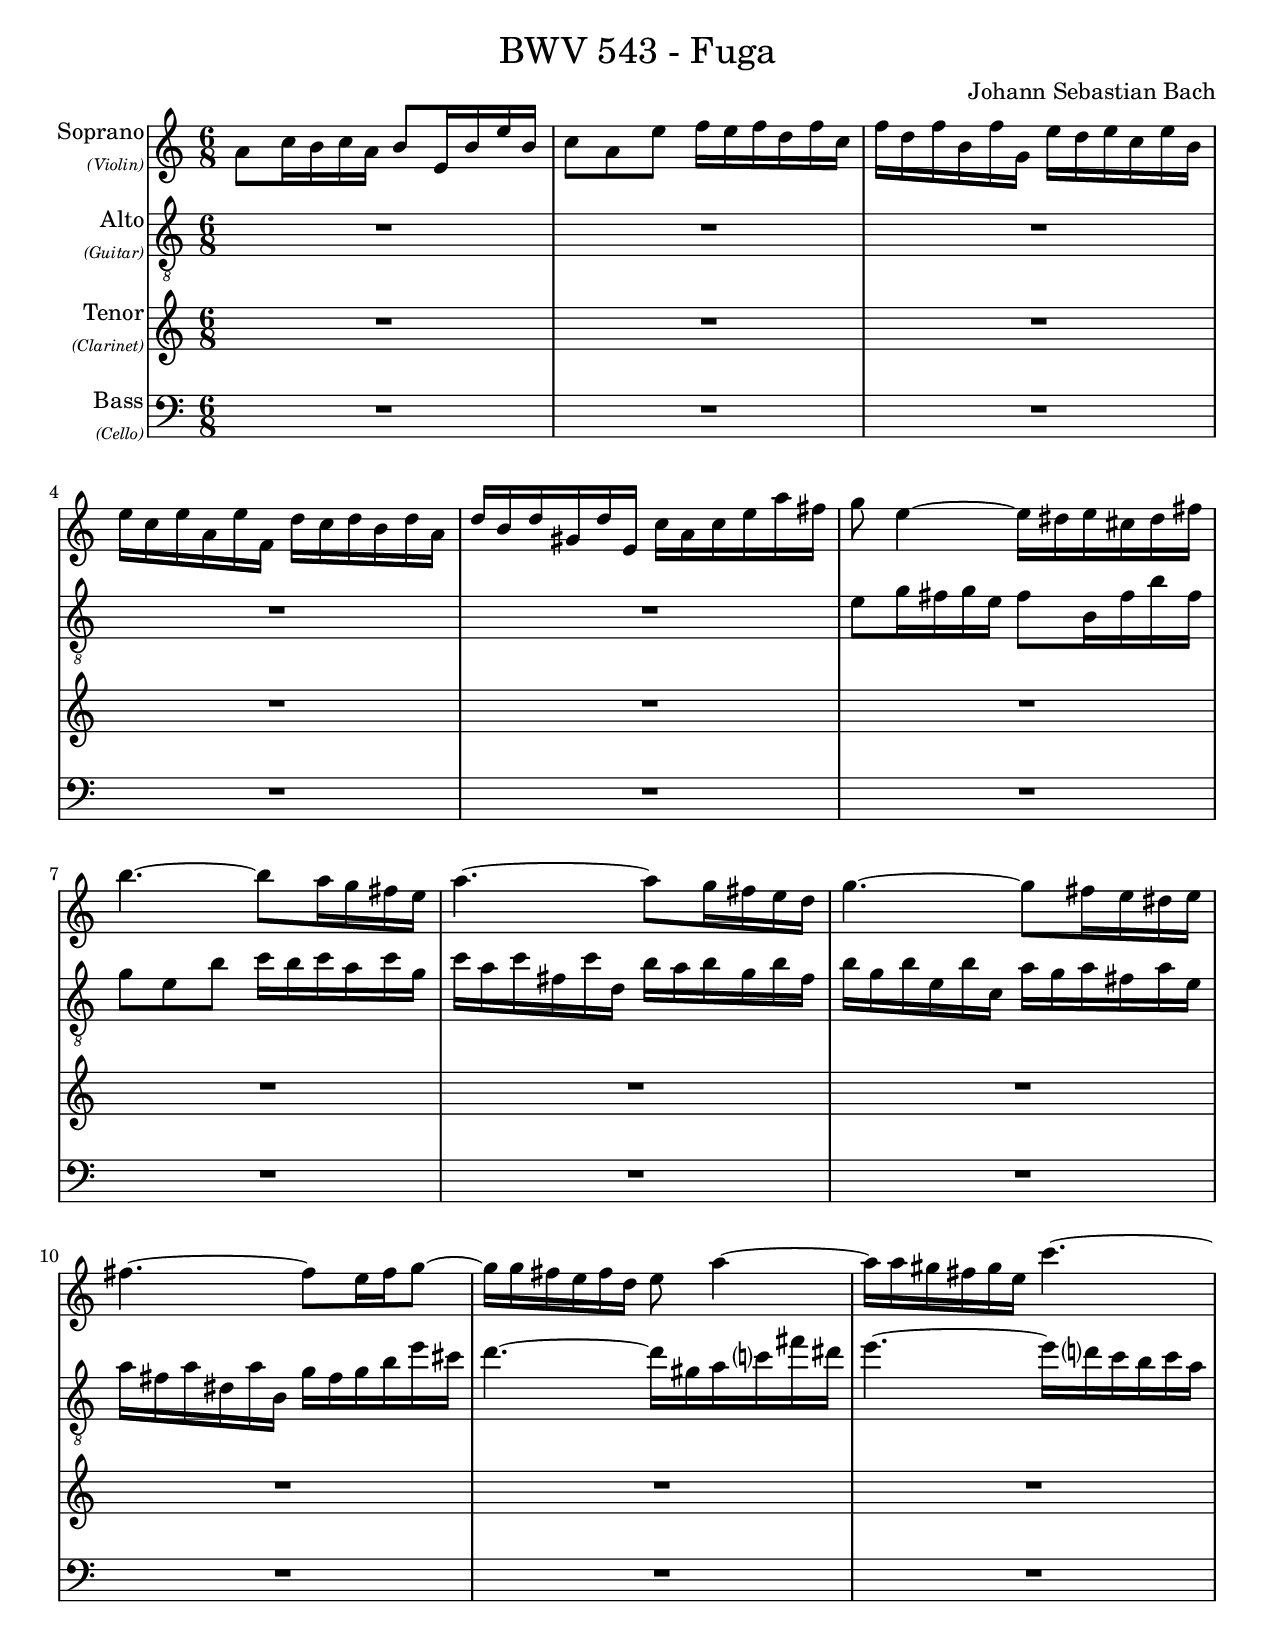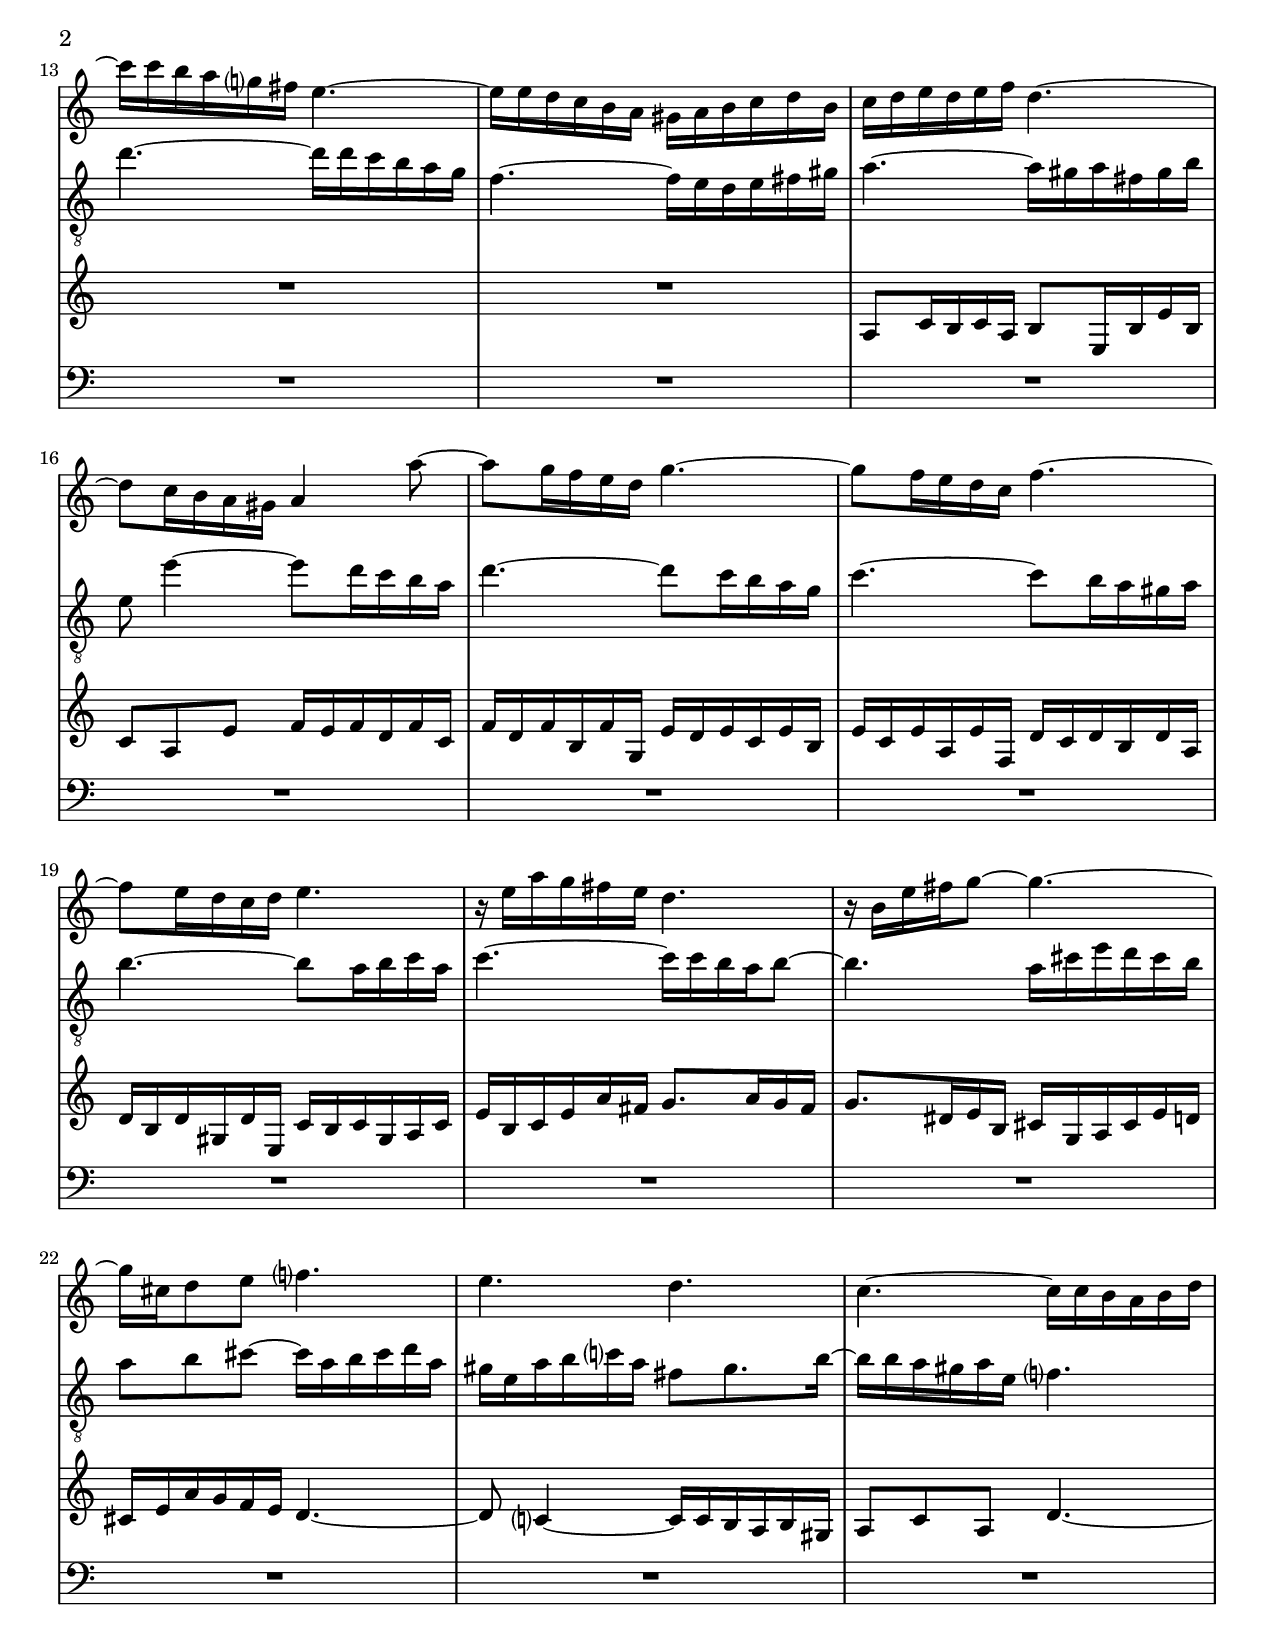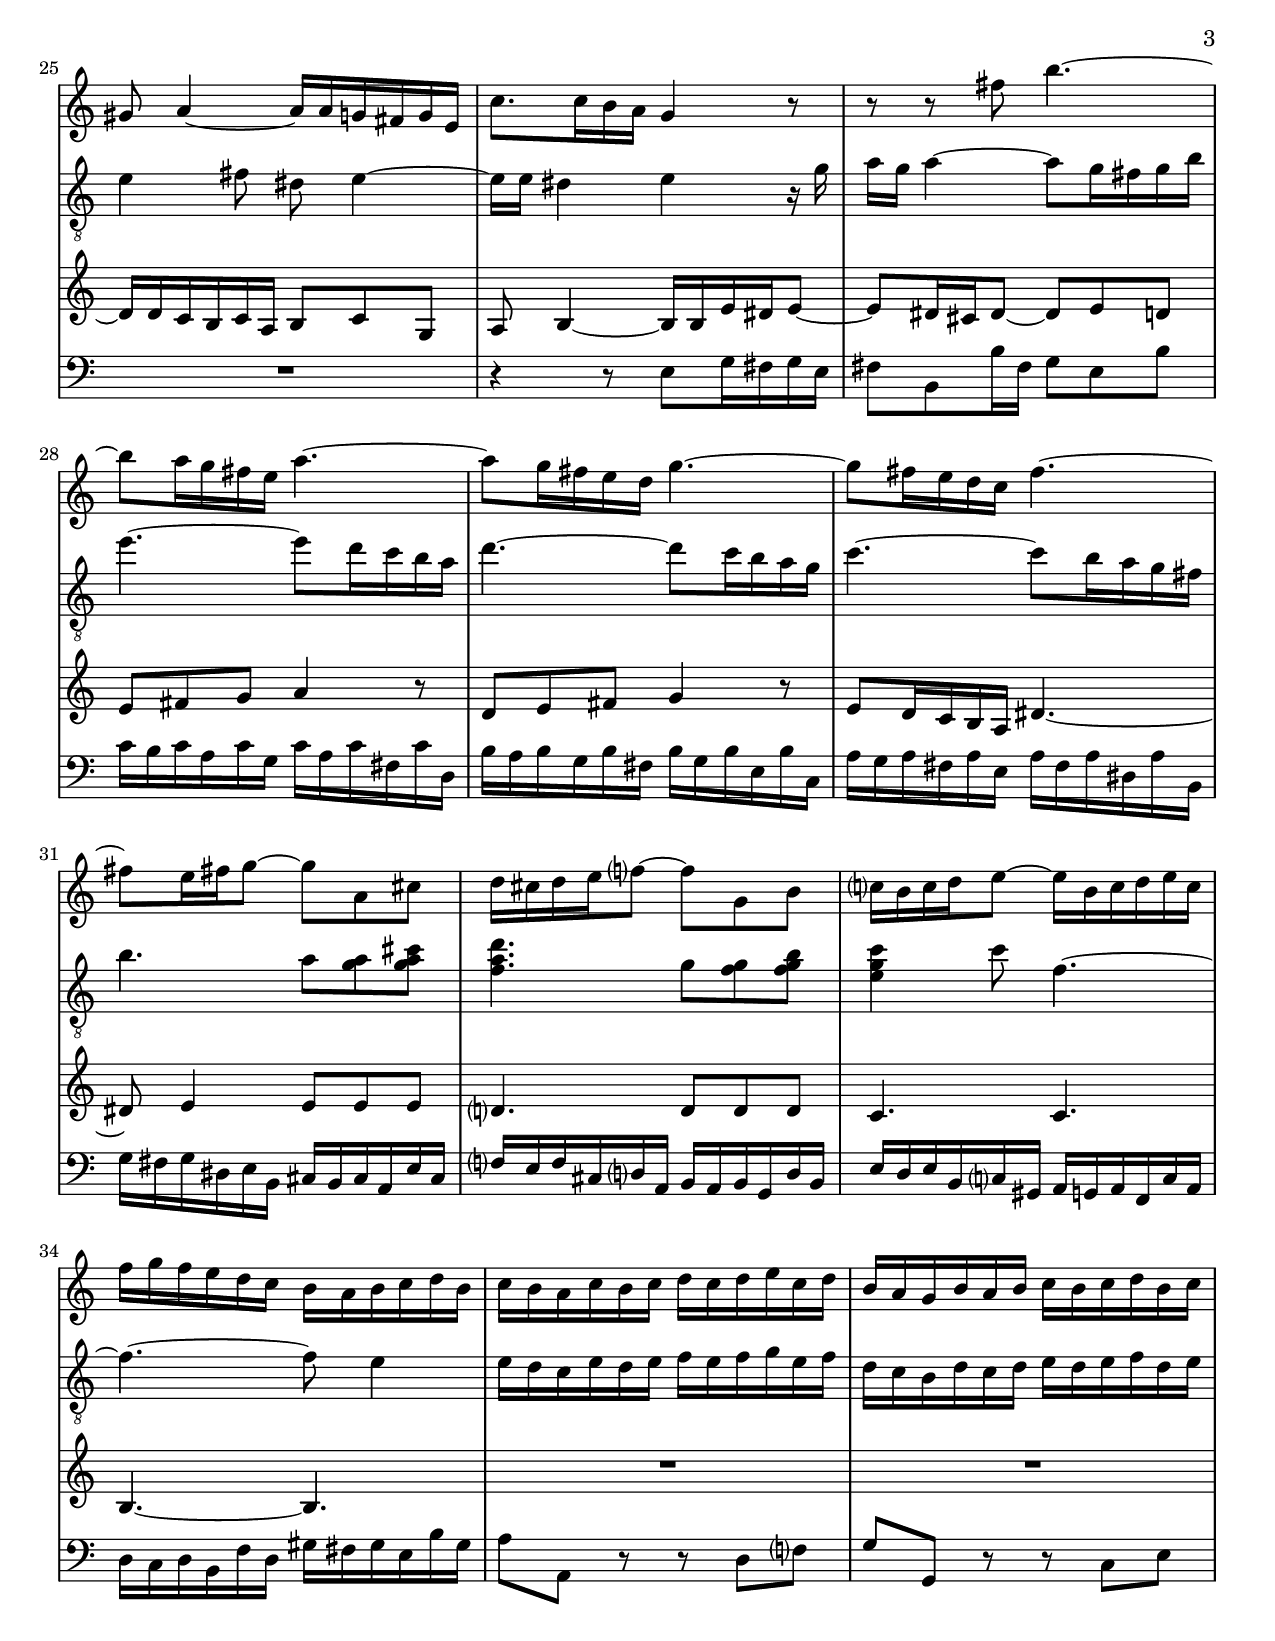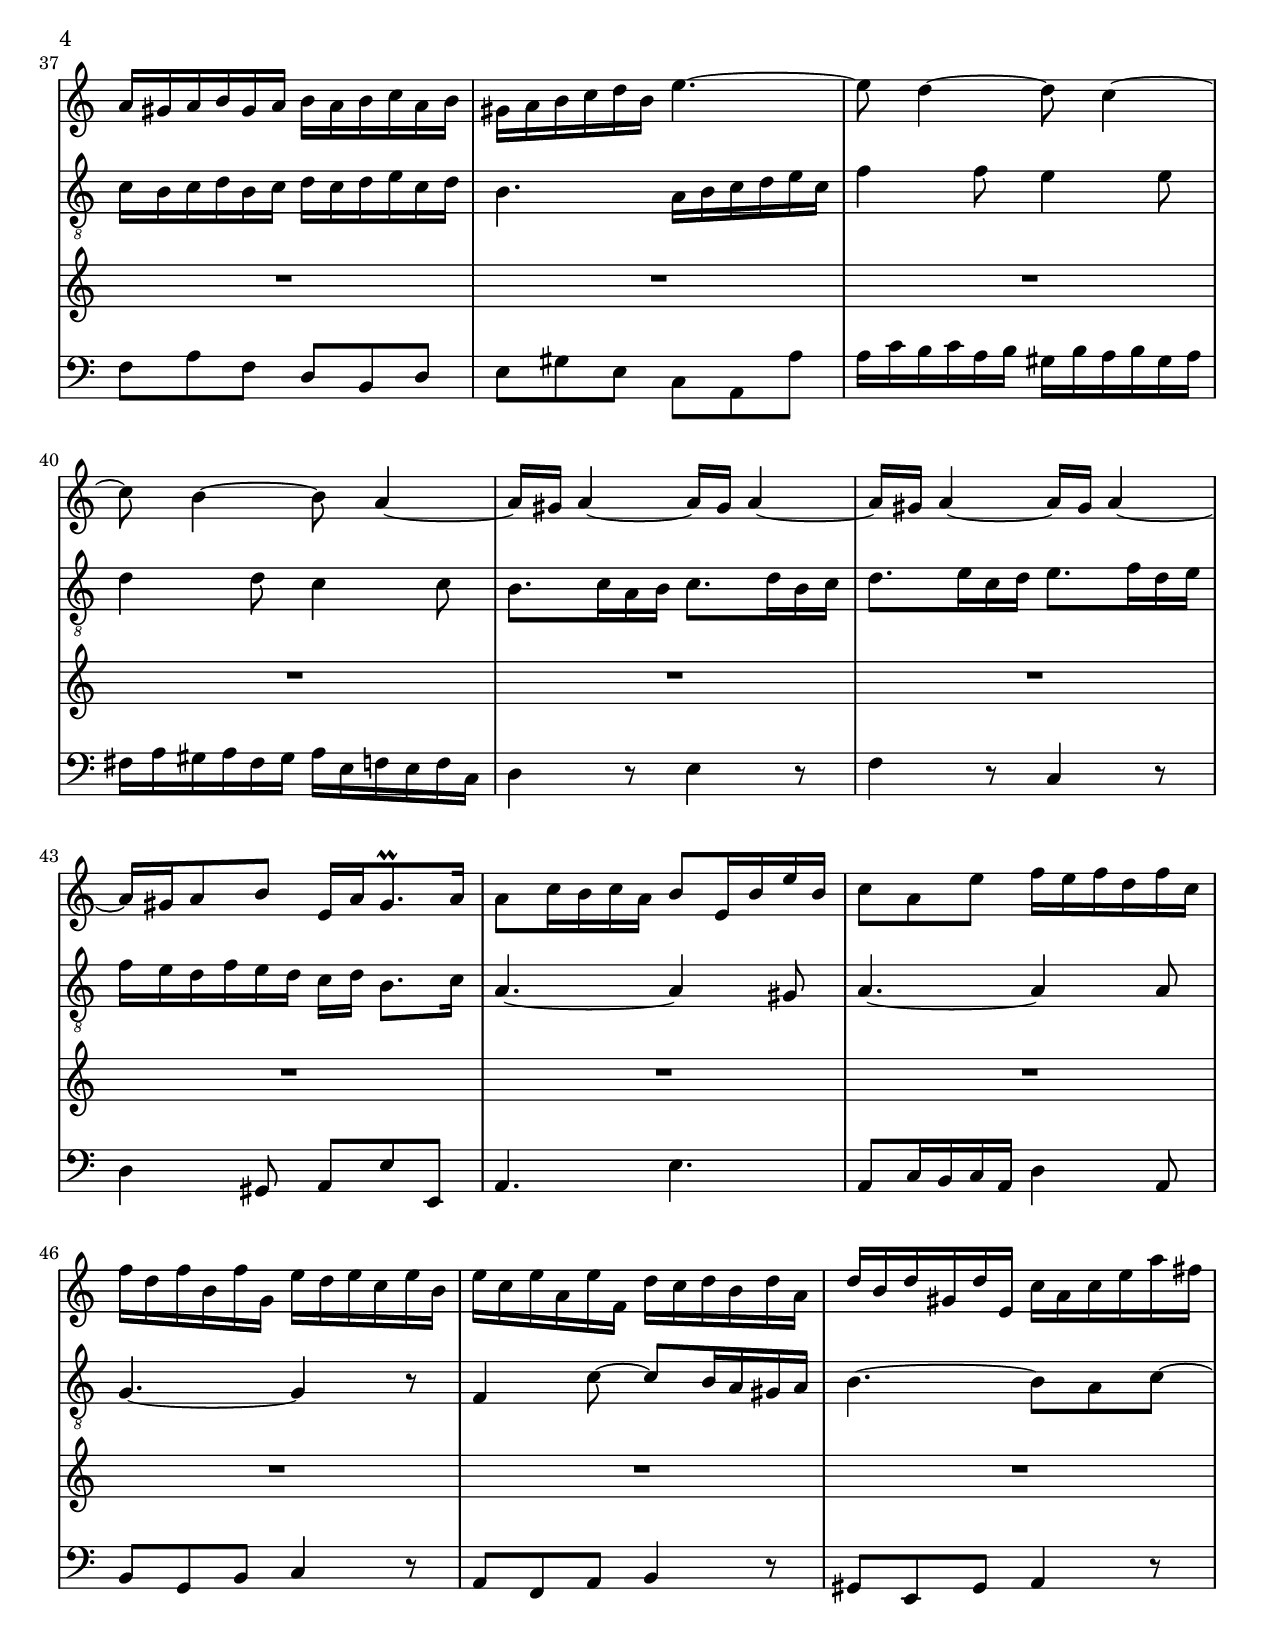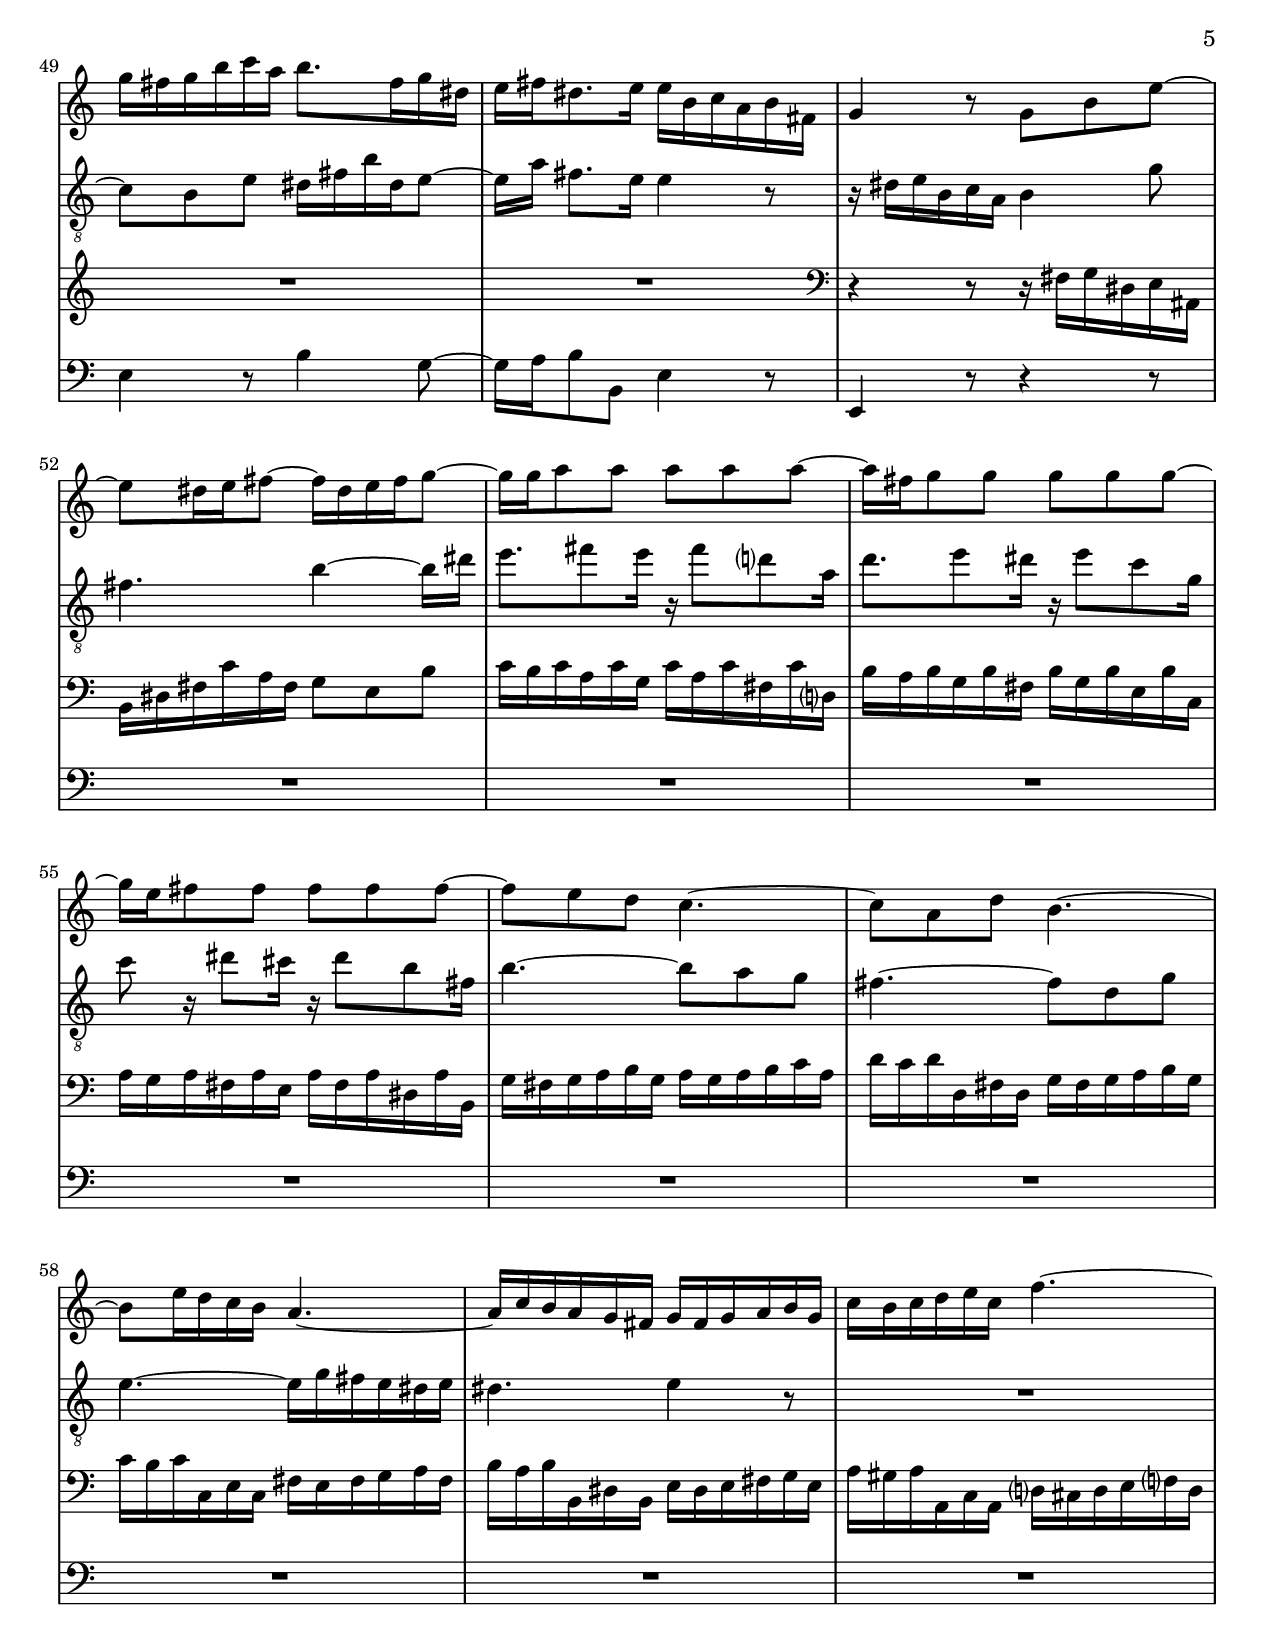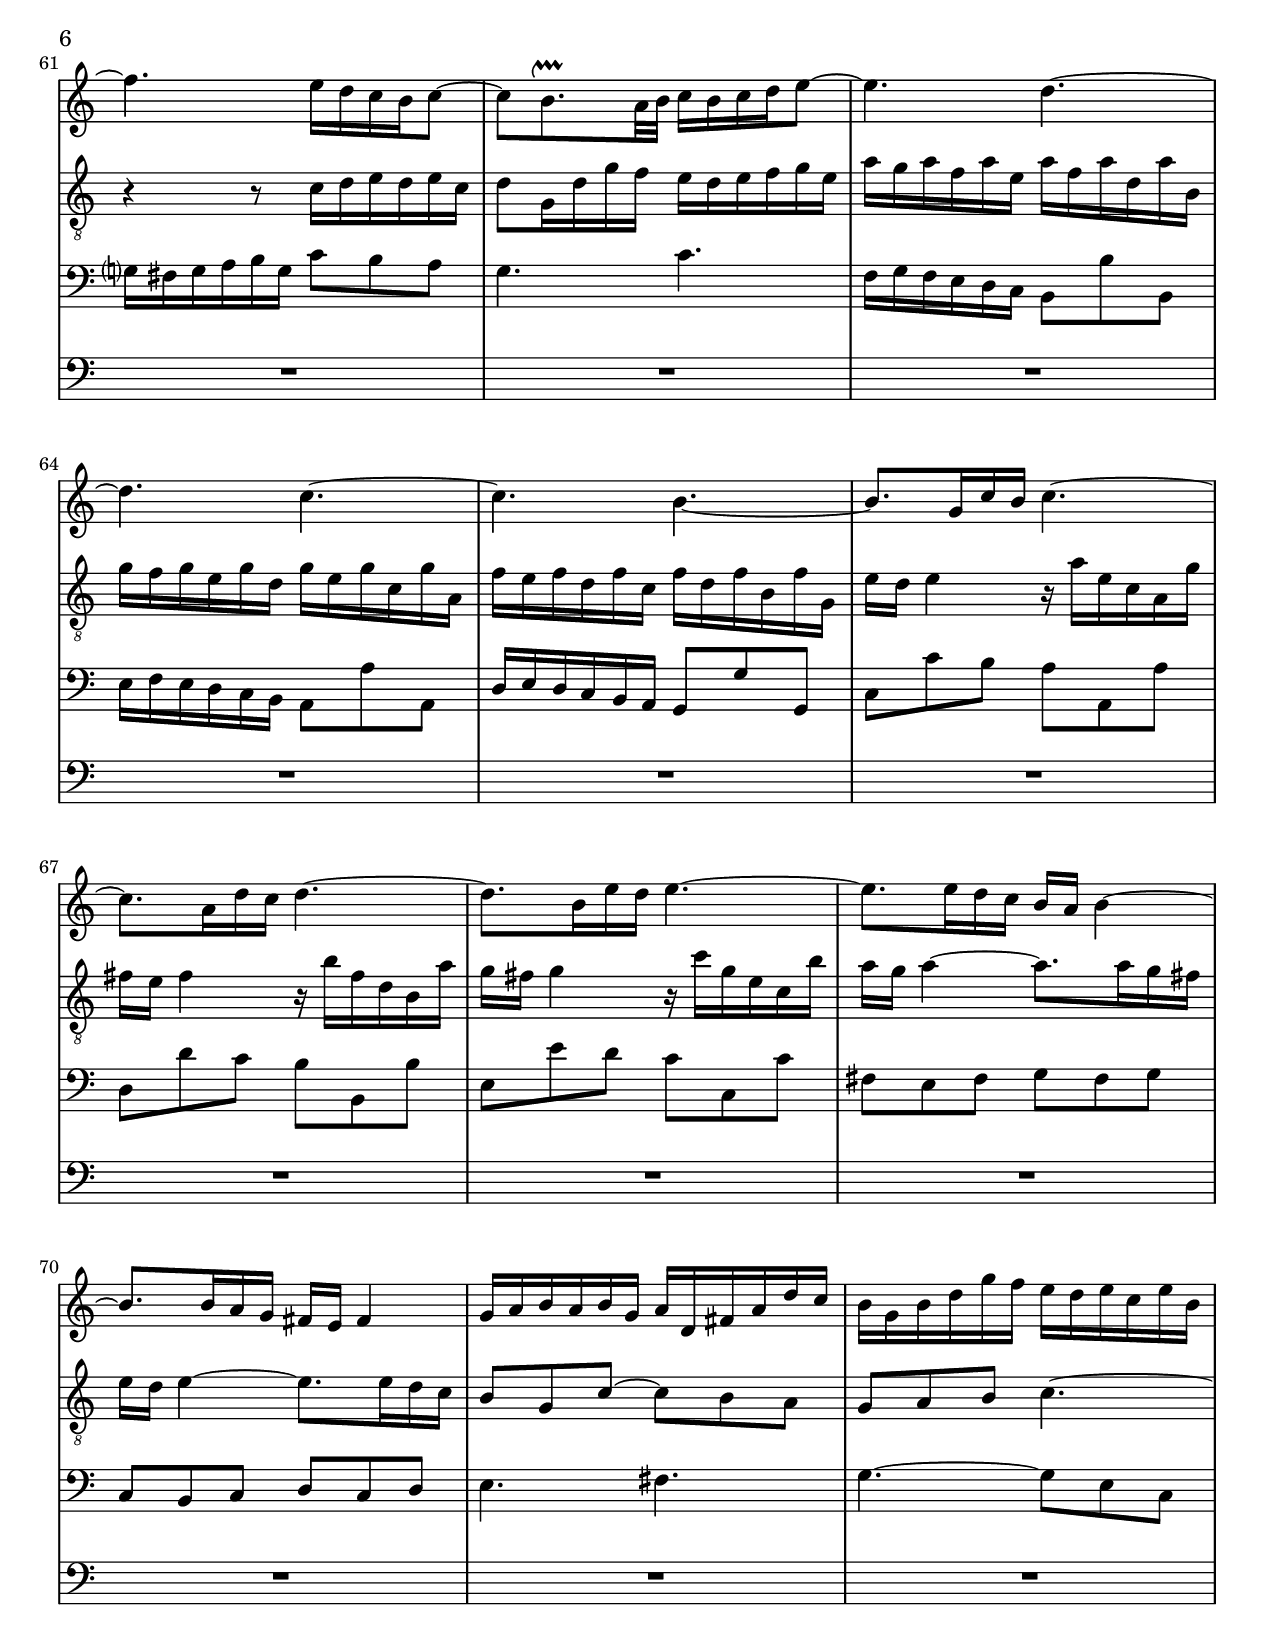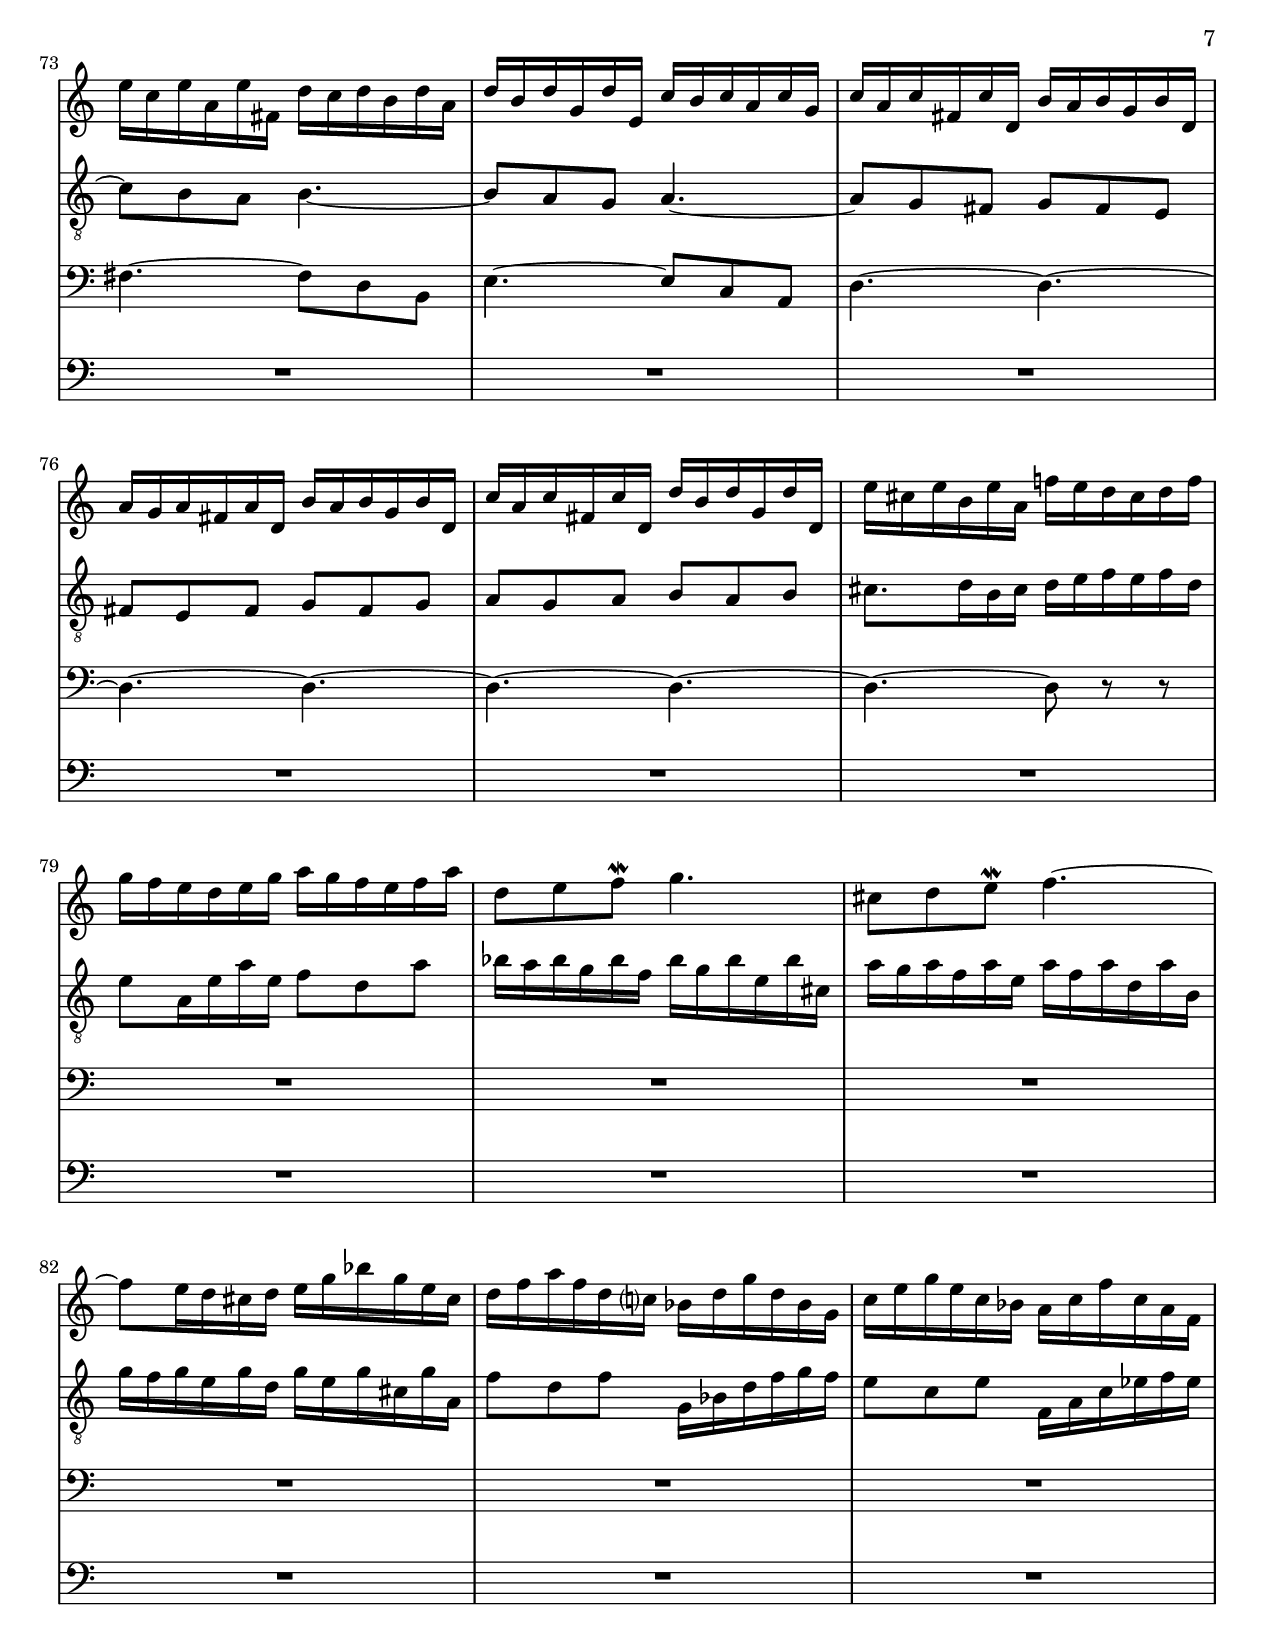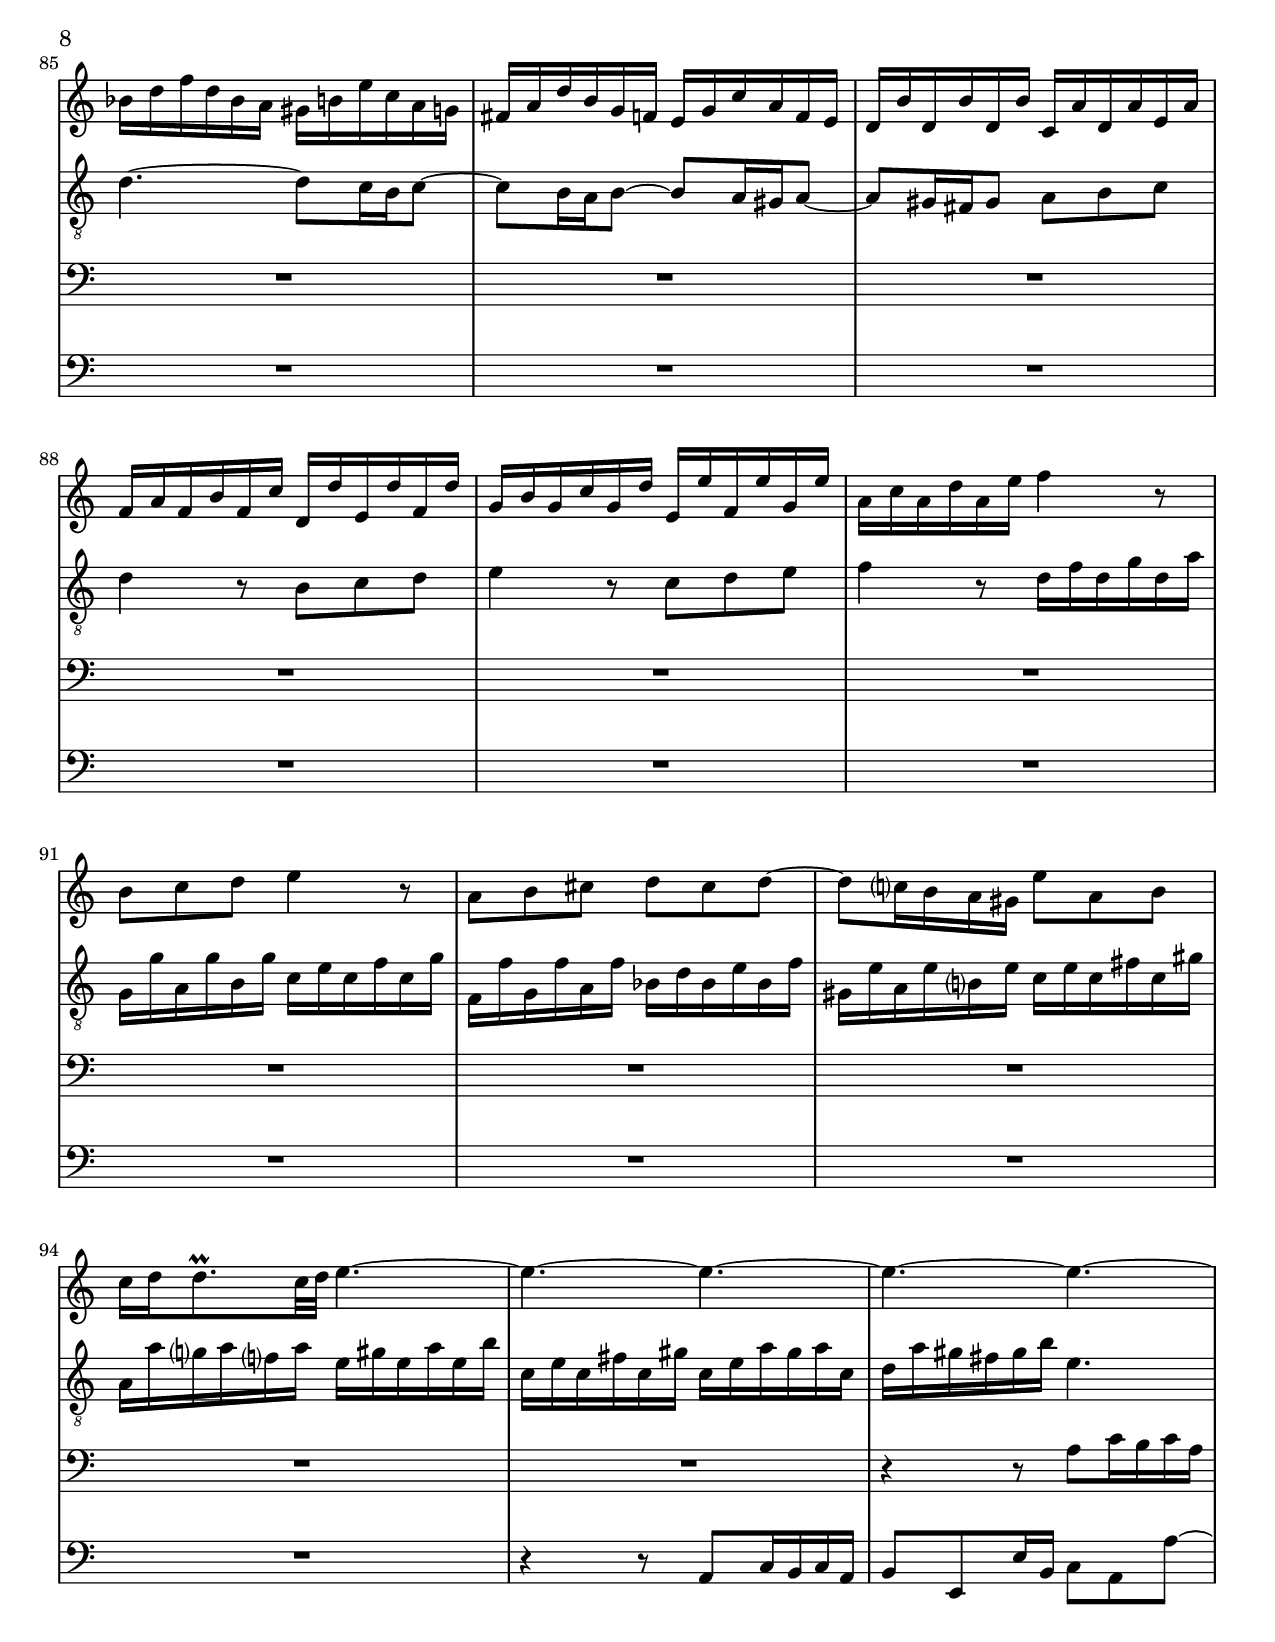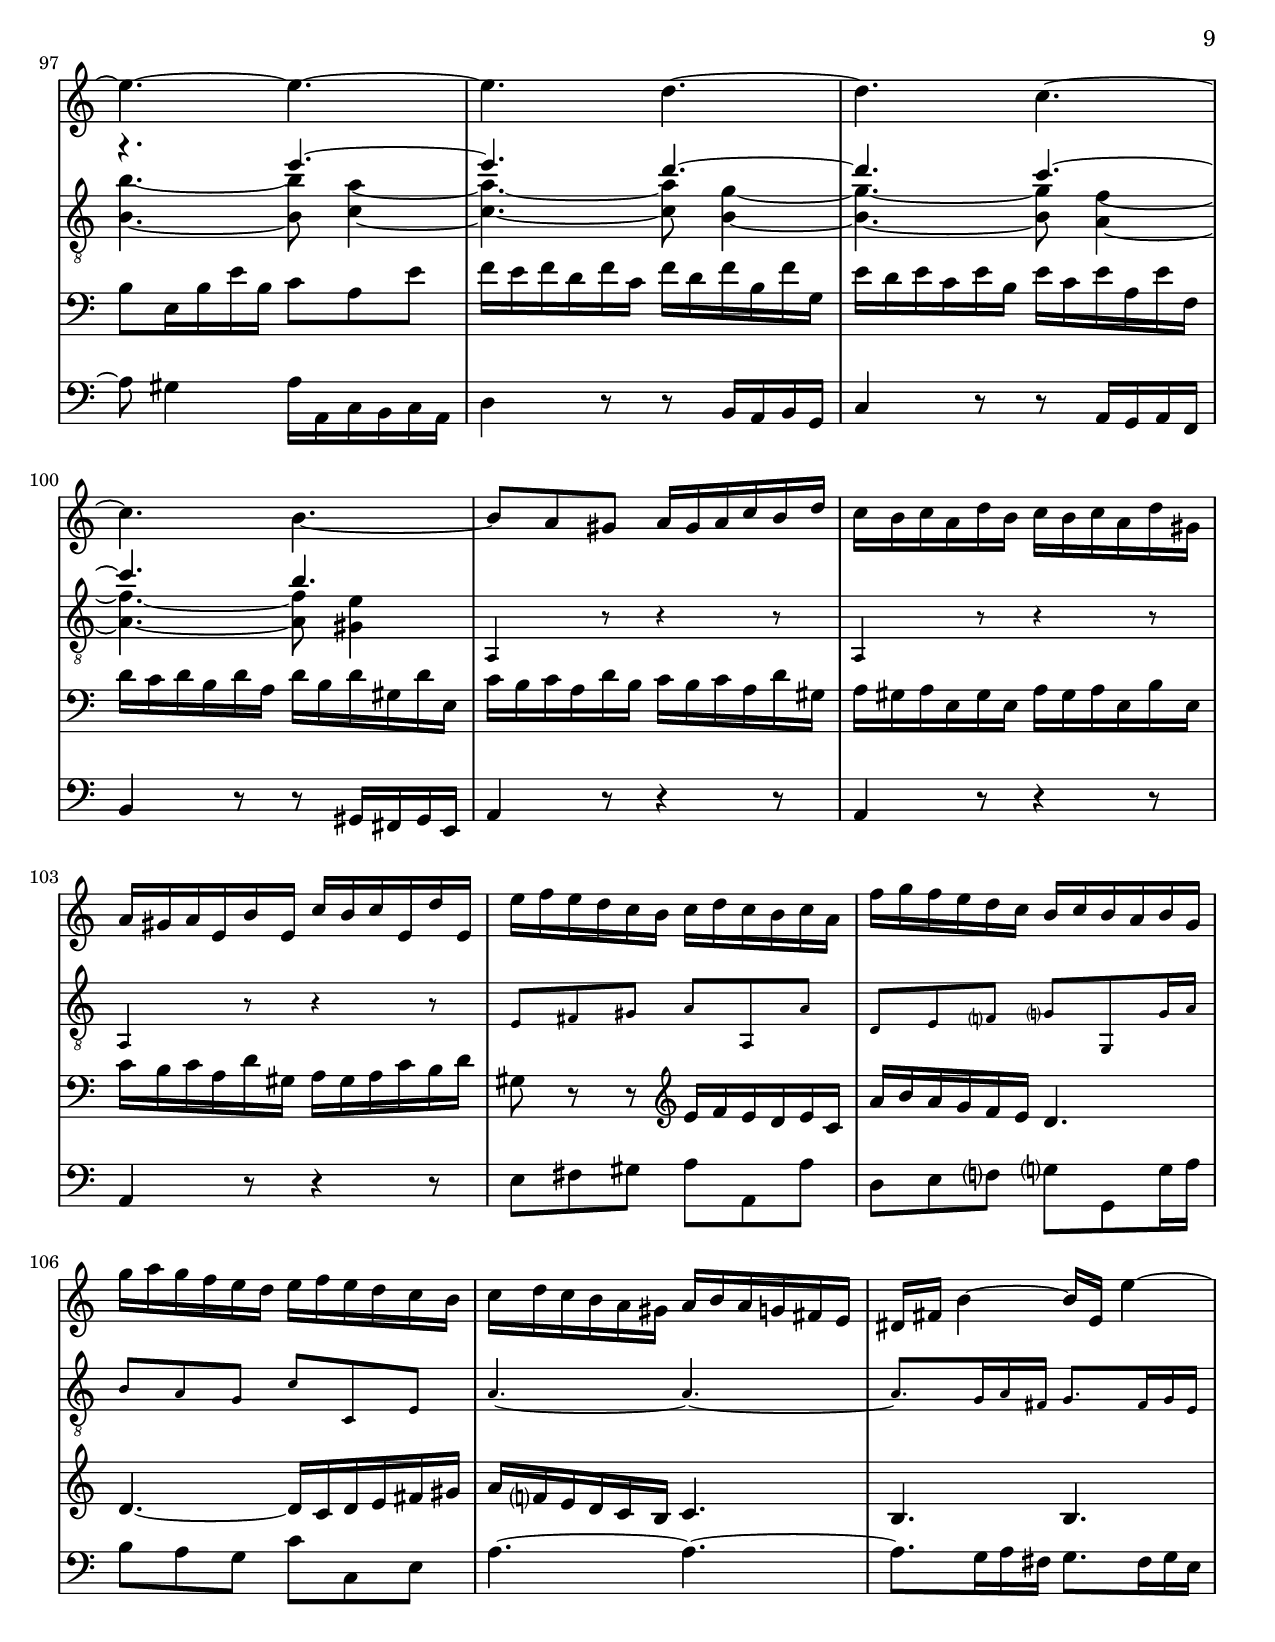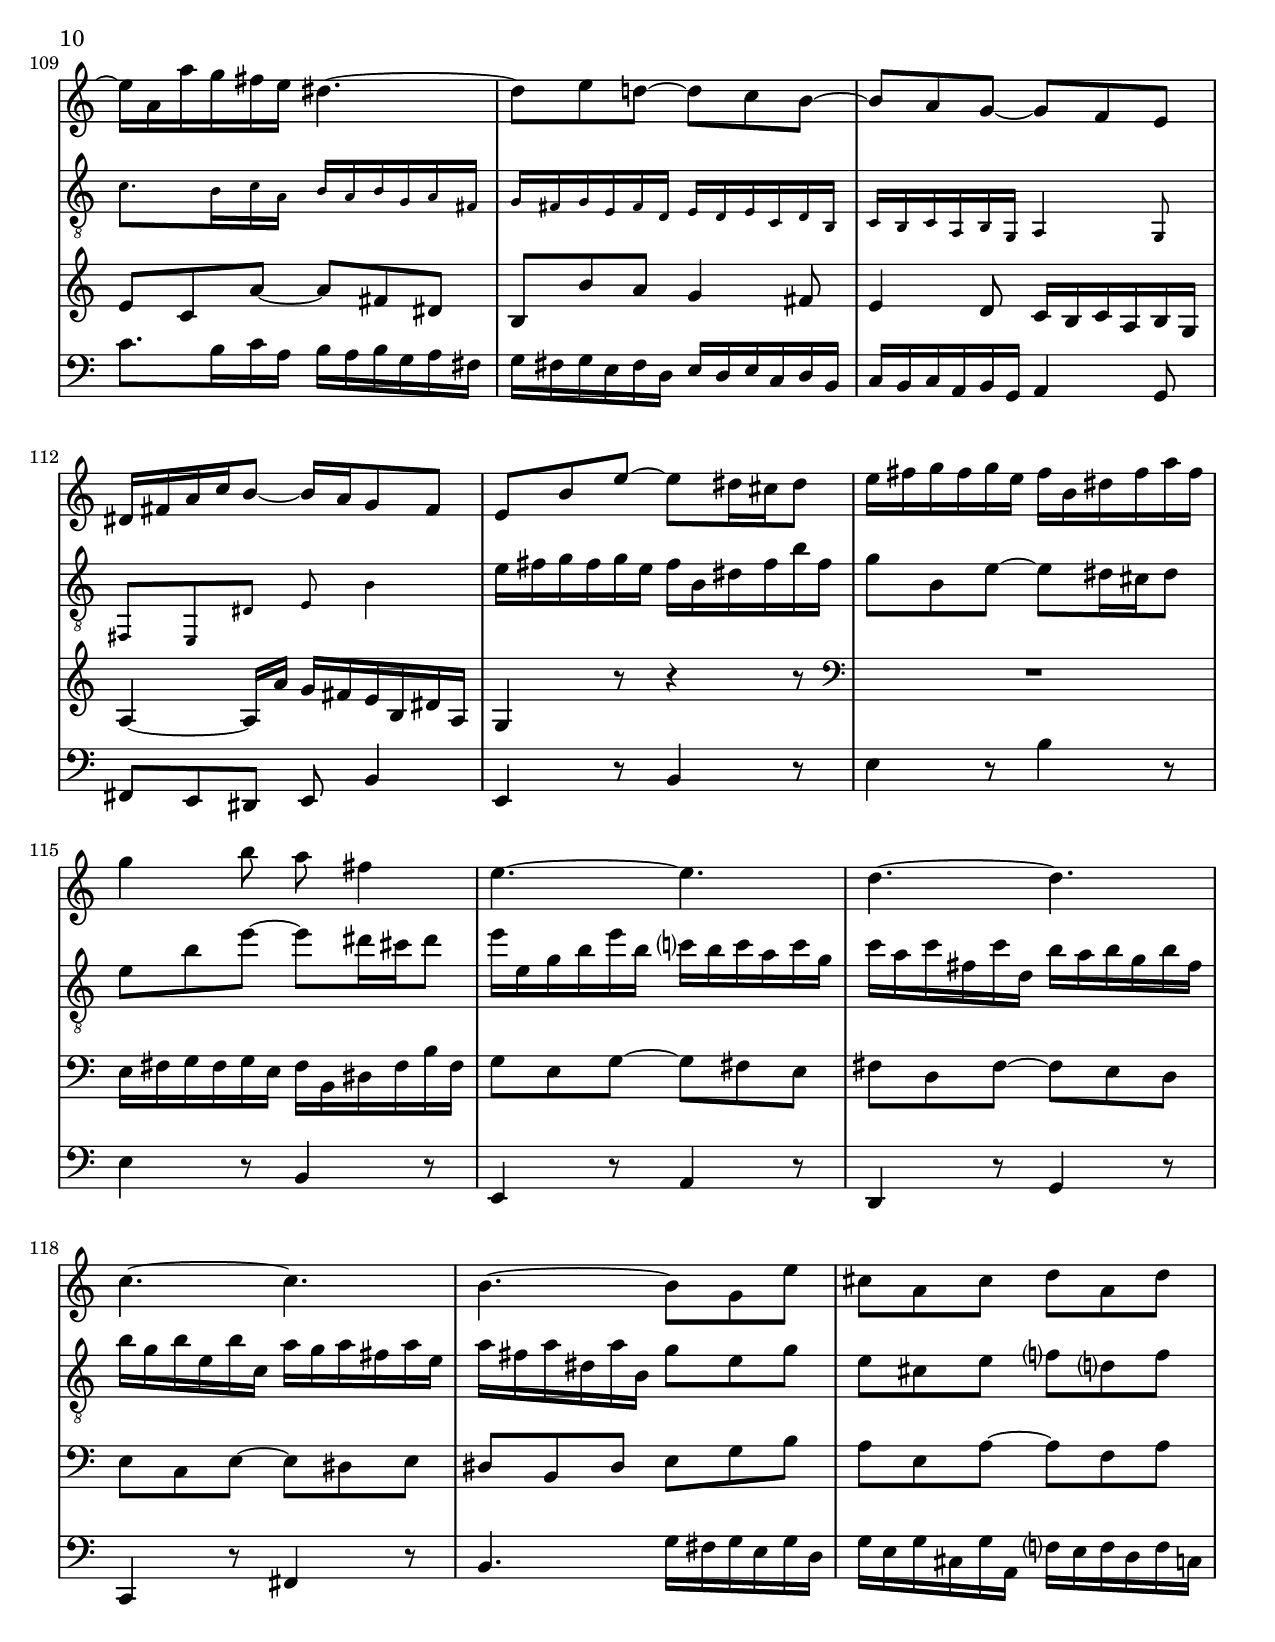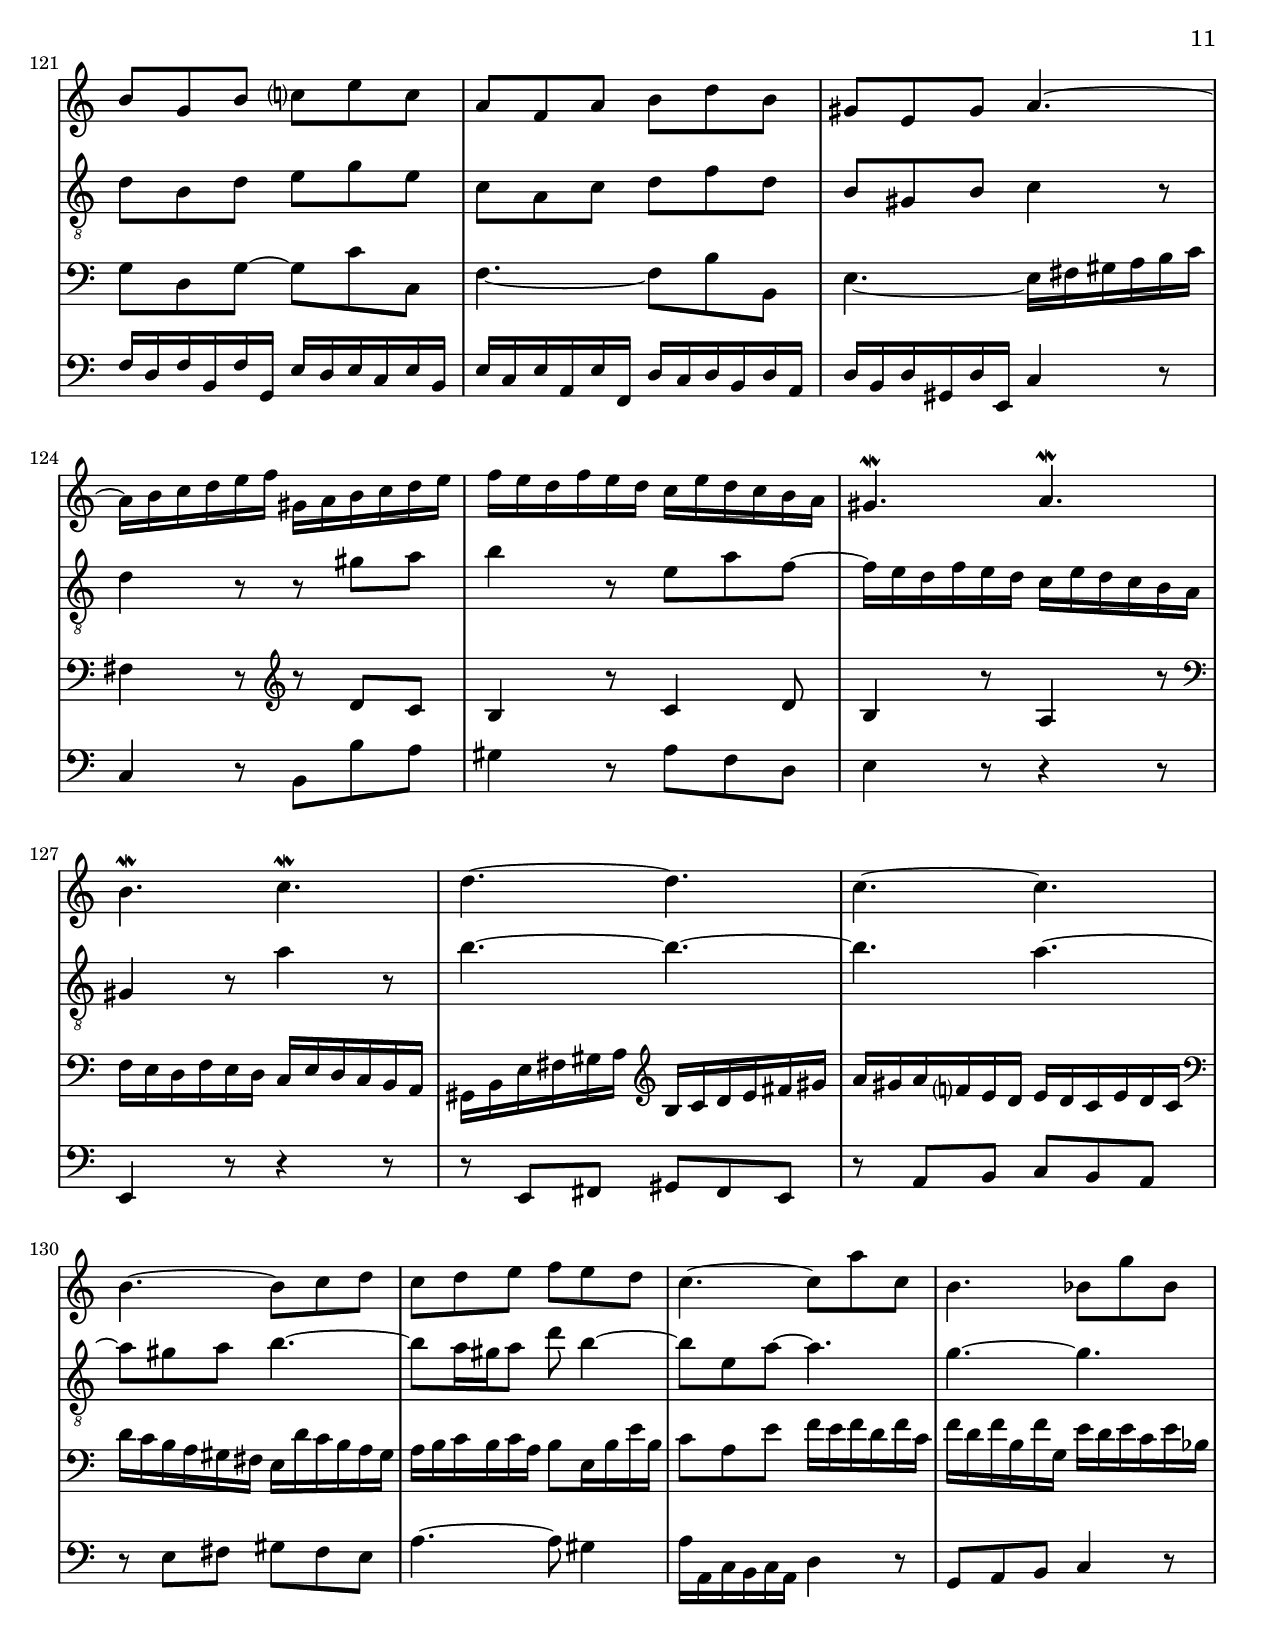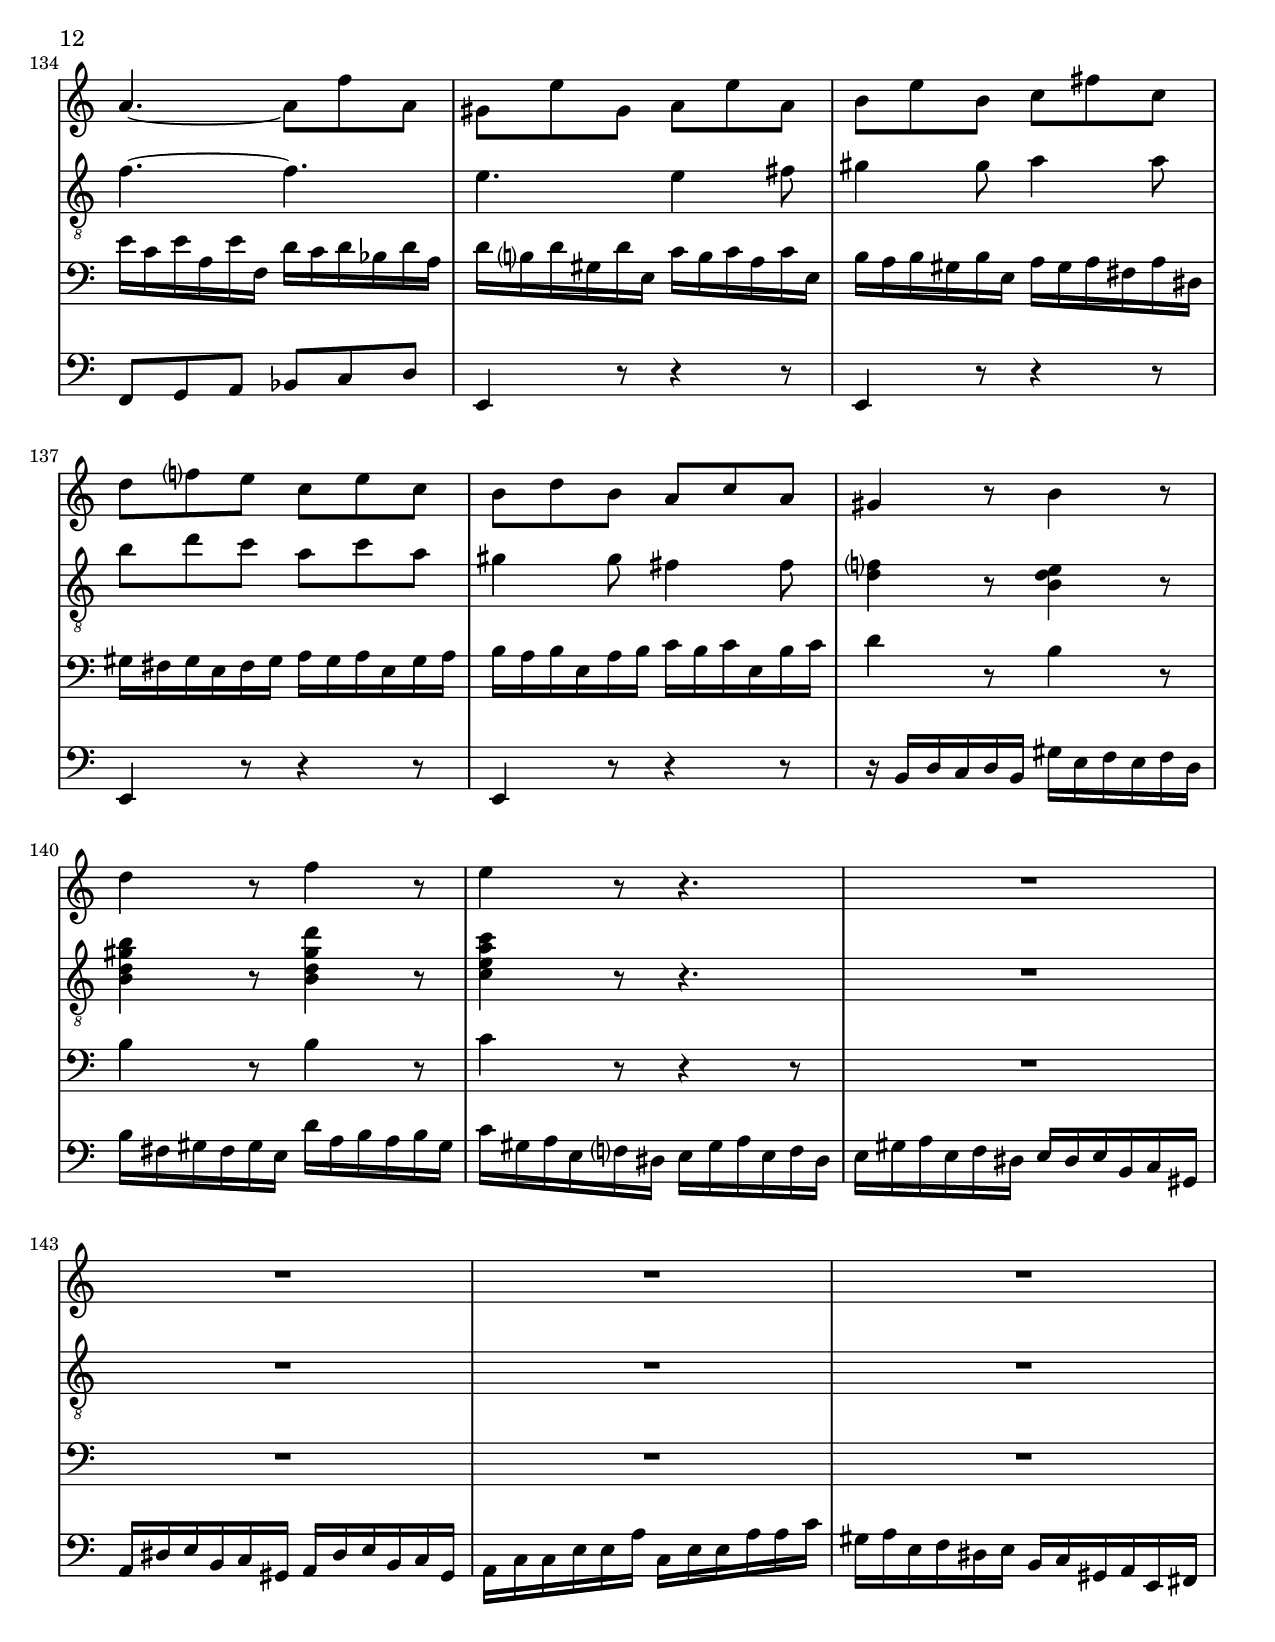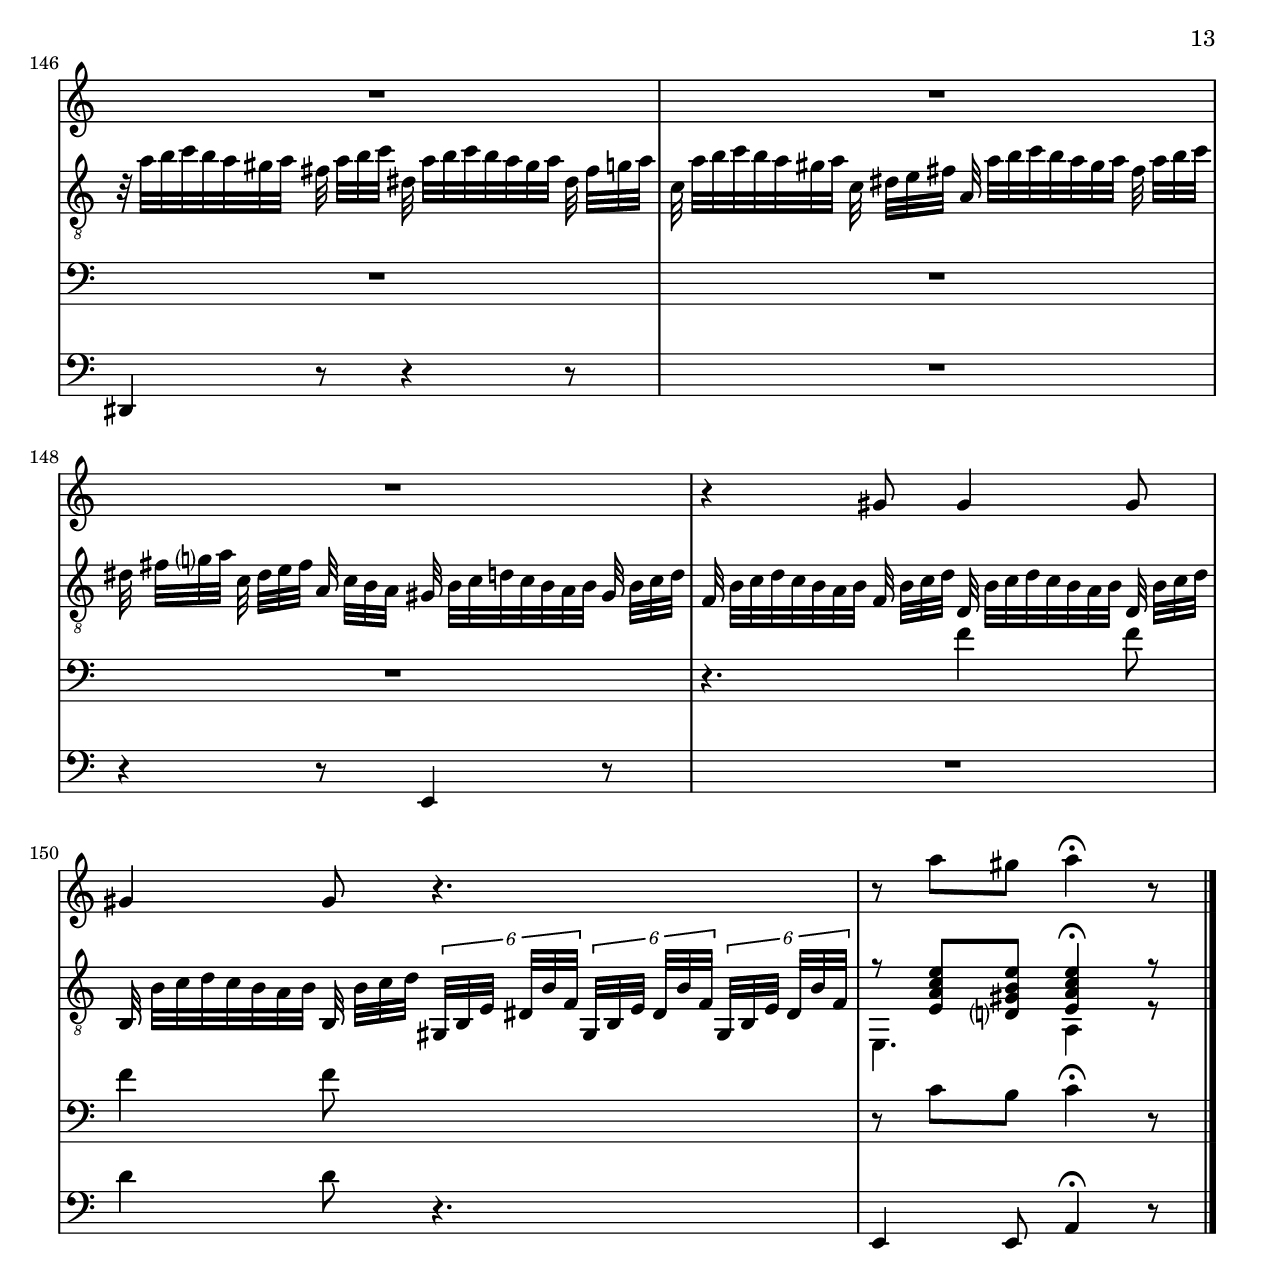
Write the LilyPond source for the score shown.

\version "2.22.2"

\pointAndClickOff

\header {
  title = \markup {\medium {"BWV 543 - Fuga"}}
  composer = "Johann Sebastian Bach"
}

#(set-default-paper-size "letter")

global = {
  \key a \minor
  \time 6/8
}

changeLeft = {}
changeRight = {}

soprano = \relative c'' { 
    \key a \minor 
    \time 6/8
    \compressEmptyMeasures
    \override MultiMeasureRest.expand-limit = #1
    a8 c16 b c a b8 e,16 b' e b | %1
    c8 a e' f16 e f d f c | %2
    f d f b, f' g, e' d e c e b  | %4
    e c e a, e' f, d' c d b d a | %5
    d b d gis, d' e, c' a c e a fis | %6
    g8 e4~ e16 dis e cis dis fis  | %7
    b4.~ b8 a16 g fis e | %8
    a4.~ a8 g16 fis e d | %9
    g4.~ g8 fis16 e dis e | %10
    fis4.~ fis8 e16 fis g8~ | %11
    g16 g fis e fis d e8 a4~  | %12
    a16 a gis fis gis e c'4.~ | %13
    c16 c b a g fis e4.~  | %14
    e16 e d c b a gis a b c d b c d e d e f d4.~ | %15
    d8 c16 b a gis a4 a'8~ | %16
    a g16 f e d g4.~  |
    g8 f16 e d c f4.~ |
    f8 e16 d c d e4. |
    r16 e a g fis e d4. |
    r16 b e fis g8~ g4.~ |
    g16 cis, d8 e f4. |
    e d |
    c~ c16 c b a b d |
    gis,8 a4~ a16 a g fis g e |
    c'8. c16 b a g4 r8 |
    r r fis' b4.~ |
    b8 a16 g fis e a4.~ |
    a8 g16 fis e d g4.~ |
    g8 fis16 e d c fis4.~ |
    fis8 e16 fis g8~ g a, cis |
    d16 cis d e f8~ f g, b |
    c16 b c d e8~ e16 b c d e c  |
    f g f e d c b a b c d b |
    c b a c b c d c d e c d  |
    b a g b a b c b c d b c |
    a gis a b gis a b a b c a b |
    gis a b c d b e4.~ |
    e8 d4~ d8 c4~ |
    c8 b4~ b8 a4~ |
    a16 gis a4~ a16 gis a4~ |
    a16 gis a4~ a16 gis a4~ |
    a16 gis a8 b e,16 a gis8.\prall a16 |
    a8 c16 b c a b8 e,16 b' e b |
    c8 a e' f16 e f d f c |
    f d f b, f' g, e' d e c e b |
    e c e a, e' f, d' c d b d a |
    d b d gis, d' e, c' a c e a fis |
    g fis g b c a b8. fis16 g dis |
    e fis dis8. e16 e b c a b fis |
    g4 r8 g b e~ |
    e dis16 e fis8~ fis16 dis e fis g8~ |
    g16 g a8 a a a a~ |
    a16 fis g8 g g g g~ |
    g16 e fis8 fis fis fis fis~ |
    fis e d c4.~ |
    c8 a d b4.~ |
    b8 e16 d c b a4.~ |
    a16 c b a g fis g fis g a b g |
    c b c d e c f4.~ |
    f4. e16 d c b c8~ |
    c b8.\upprall a32 b c16 b c d e8~ |
    e4. d4.~ |
    d4. c4.~ |
    c4. b4.~ |
    b8. g16 c b c4.~ |
    c8. a16 d c d4.~ |
    d8. b16 e d e4.~ |
    e8. e16 d c b a b4~ |
    b8. b16 a g fis e fis4  |
    g16 a b a b g a d, fis a d c |
    b g b d g f e d e c e b |
    e c e a, e' fis, d' c d b d a  |
    d b d g, d' e, c' b c a c g |
    c a c fis, c' d, b' a b g b d, |
    a' g a fis a d, b' a b g b d, |
    c' a c fis, c' d, d' b d g, d' d, |
    e' cis e b e a, f'! e d cis d f |
    g f e d e g a g f e f a |
    d,8 e f\mordent g4. |
    cis,8 d e\mordent f4.~ |
    f8 e16 d cis d e g bes g e cis |
    d f a f d c bes d g d bes g |
    c e g e c bes a c f c a f |
    bes d f d bes a gis b e c a g |
    fis a d b g f e g c a f e  |
    d b' d, b' d, b' c, a' d, a' e a |
    f a f b f c' d, d' e, d' f, d'  |
    g, b g c g d' e, e' f, e' g, e' |
    a, c a d a e' f4 r8 |
    b, c d e4 r8 |
    a, b cis d cis d~ |
    d c16 b a gis e'8 a, b |
    c16 d d8.\prall c32 d e4.~ |
    e~ e~ |
    e~ e~ |
    e~ e~ |
    e d~ |
    d c~ |
    c b~ |
    b8 a gis a16 gis a c b d  |
    c b c a d b c b c a d gis, |
    a gis a e b' e, c' b c e, d' e,  |
    e' f e d c b c d c b c a |
    f' g f e d c b c b a b g |
    g' a g f e d e f e d c b  |
    c d c b a gis a b a g fis e  |
    dis fis b4~ b16 e, e'4~ |
    e16 a, a' g fis e dis4.~ |
    dis8 e d~ d c b~ |
    b a g~ g f e  |
    dis16 fis a c b8~ b16 a g8 fis |
    e b' e~ e dis16 cis dis8 |
    e16 fis g fis g e fis b, dis fis a fis  |
    g4 b8 a fis4 |
    e4.~ e |
    d~ d |
    c~ c |
    b~ b8 g e' |
    cis a cis d a d  |
    b g b c e c  |
    a f a b d b |
    gis e gis a4.~ |
    a16 b c d e f gis, a b c d e |
    f e d f e d c e d c b a  |
    gis4.\mordent a\mordent |
    b\mordent c\mordent |
    d~ d |
    c~ c |
    b~ b8 c d |
    c d e f e d |
    c4.~ c8 a' c, |
    b4. bes8 g' bes, |
    a4.~ a8 f' a, |
    gis e' gis, a e' a,  |
    b e b c fis c |
    d f e c e c  |
    b d b a c a |
    gis4 r8 b4 r8 |
    d4 r8 f4 r8 |
    e4 r8 r4. |
    R1*6/8*7 | 
    r4 gis,8 gis4 gis8 | 
    gis4 gis8 r4. |
    r8 a' gis a4\fermata r8 |
}

alto = \relative c' { 
    \key a \minor 
    \time 6/8
    \compressEmptyMeasures
    \override MultiMeasureRest.expand-limit = #1
    R1*6/8*5 | % 1 2 3 4 5
    e8 g16 fis g e fis8 b,16 fis' b fis  | %6
    g8 e b' c16 b c a c g  | % 7
    c a c fis, c' d, b' a b g b fis | % 8
    b g b e, b' c, a' g a fis a e | % 9
    a fis a dis, a' b, g' fis g b e cis | % 10
    d4.~ d16 gis, a c fis dis | % 11
    e4.~ e16 d c b c a | % 12
    d4.~ d16 d c b a g | % 13
    f4.~ f16 e d e fis gis! | % 14
    a4.~ a16 gis a fis gis b | % 15
    e,8 e'4~ e8 d16 c b a   | % 16
    d4.~ d8 c16 b a g  | % 17
    c4.~ c8 b16 a gis a  | % 18
    b4.~ b8 a16 b c a | % 19
    c4.~ c16 c b a b8~ | % 20
    b4. a16 cis e d cis b | % 21
    a8 b cis~ cis16 a b cis d a | % 22
    gis e a b c a fis8 gis8. b16~ | % 23
    b b a gis a e f4. | % 24
    e4 fis8 dis e4~  | % 25
    e16 e dis4 e r16 g | % 26
    a g a4~ a8 g16 fis g b  | % 27
    e4.~ e8 d16 c b a | % 28
    d4.~ d8 c16 b a g | % 29
    c4.~ c8 b16 a g fis  | % 30
    b4. a8 << 
    {s cis }
    {a a } 
    {g g } 
    >> | % 31
    << 
    {d'4. s4   b8 } 
    {a4. g8 g g  } 
    {f4. s8 f f  } 
    >>   | % 32
    << 
    {c'4 } 
    {g4 } 
    {e4 } 
    >> c'8 f,4.~ | % 33
    f~ f8 e4 | % 34
    e16 d c e d e f e f g e f  | % 34
    d c b d c d e d e f d e | % 35
    c b c d b c d c d e c d | % 36
    b4. a16 b c d e c | % 37
    f4 f8 e4 e8 | % 38
    d4 d8 c4 c8 | % 39
    b8. c16 a b c8. d16 b c | % 40
    d8. e16 c d e8. f16 d e | % 41
    f e d f e d c [d] b8. [c16] | % 42
    a4.~ a4 gis8 | % 43
    a4.~ a4 a8 | % 44
    g4.~ g4 r8 | % 45
    f4 c'8~ c b16 a gis a  | % 46
    b4.~ b8 a c~ | % 47
    c b e dis16 fis b dis, e8~ | % 48
    e16 [a] fis8. [e16] e4 r8 | % 49
    r16 dis e b c a b4 g'8 | % 50
    fis4. b4~ b16 dis | % 51
    e8. fis8 e16 r fis8 d a16 | % 52
    d8. e8 dis16 r e8 c g16 | % 53
    c8 r16 dis8 cis16 r dis8 b fis16 | % 54
    b4.~ b8 a g | % 55
    fis4.~ fis8 d g  | % 56
    e4.~ e16 g fis e dis e  | % 57
    dis4. e4 r8 | % 58
    R1*3/4 | % 59
    r4 r8 c16 d e d e c | % 60
    d8 g,16 d' g f e d e f g e | % 61
    a g a f a e a f a d, a' b, | % 62
    g' f g e g d    g e g c, g'    a, | % 63
    f' e f d f c    f d f b, f'  g, | % 64
    e' d e4 r16     a e c           a  g' | % 65
    fis e fis4 r16  b fis d      b  a' | % 66
    g fis g4 r16    c g e        c  b' | % 67
    a g a4~ a8. a16 g fis | % 68
    e d e4~ e8. e16 d c | % 69
    b8 g c~ c b a  | % 70
    g a b c4.~  | % 71
    c8 b a b4.~ | % 72
    b8 a g a4.~ | % 73
    a8 g fis g fis e | % 74
    fis e fis g fis g | % 76
    a g a b a b  | % 77
    cis8. d16 b cis d e f e f d  | % 77
    e8 a,16 e' a e f8 d a'  | % 79
    bes16 a bes g bes f bes g bes e, bes' cis, | % 79
    a' g a f a e a f a d, a' b, | % 80
    g' f g e g d g e g cis, g' a, | % 81
    f'8 d f g,16 bes d f g f | % 82
    e8 c e   f,16 a   c es f es | % 83
    d4.~ d8 c16 b c8~ | % 84
    c b16 a b8~ b a16 gis a8~ | % 85
    a gis16 fis gis8 a b c | % 86
    d4 r8 b c d  |
    e4 r8 c d e  |
    f4 r8 d16 f d g d a' |
    g, g' a, g' b, g' c, e c f c g' |
    f, f' g, f' a, f' bes, d bes e bes f' |
    gis, e' a, e' b e c e c fis c gis' |
    a, a' g a f a e gis e a e b' |

    c,16 e c fis c gis' c, e a gis a c, |
    d a' gis fis gis b e,4. |
    \fixed c' {
    <<
    {
        r4.   e'~     | e'    d'~      | d'     c'~      | c'     b          |
    }
    \\ {
        b4.~  b8  a4~ | a4.~  a8  g4~  | g4.~   g8  f4~  | f4.~   f8   e4    | 
    } {
        b,4.~ b,8 c4~ | c4.~  c8  b,4~ | b,4.~  b,8 a,4~ | a,4.~  a,8  gis,4 | 
    }
    >>
    }

    % \override Staff.NoteHead.style = #'diamond
    \set fontSize = -3
    a,,4 r8 r4 r8
    \repeat unfold 2 { a4 r8 r4 r8 }
    e' fis gis a a, a'
    d, e f g g, g'16 a 
    b8 a g c c, e 
    a4.~ a~
    a8. g16 a fis g8. fis16 g e
    c'8. b16 c a b a b g a fis
    g fis g e fis d e d e c d b
    c b c a b g a4 g8
    fis e dis' e b'4
    \set fontSize = 0
    % \override Staff.NoteHead.style = #'default

    e16 fis g fis g e fis b, dis fis b fis |
    g8 b, e~ e dis16 cis dis8 |
    e b' e~ e dis16 cis dis8 |
    e16 e, g b e b c b c a c g |
    c a c fis, c' d, b' a b g b fis |
    b g b e, b' c, a' g a fis a e |
    a fis a dis, a' b, g'8 e g  |
    e cis e f d f |
    d b d e g e |
    c a c d f d  |
    b gis b c4 r8 |
    d4 r8 r8 gis a  |
    b4 r8 e, a f~ |
    f16 e d f e d c e d c b a |
    gis4 r8 a'4 r8 |
    b4.~ b4.~ |
    b a~ |
    a8 gis a b4.~ |
    b8 a16 gis a8 d b4~ |
    b8 e, a~ a4. |
    g~ g |
    f~ f |
    e e4 fis8 |
    gis4 gis8 a4 a8 |
    b d c a c a |
    gis4 gis8 fis4 fis8 |
    \fixed c' {
        << 
        {f4 r8 e4  r8 b4   r8 d'4  r8 c'4 r8 r4.}
        {d4 r8 d4  r8 gis4 r8 gis4 r8 a4  r8 r4.}
        {s4.   b,4 r8 d4   r8 d4   r8 e4  r8 r4.} 
        {s2.          b,4  r8 b,4  r8 c4  r8 r4.} 
        >>
    }
    \relative c'' {
        R1*6/8*4 | 
        r32  a   [b c  b  a    gis a]   fis a   [b c]   dis, a' [b c b a gis a] dis, fis [g a] |
        c,   a'  [b c  b  a    gis a]   c,  dis [e fis] a,   a' [b c b a gis a] fis  a   [b c] |
        dis, fis [g a] c, dis [e   fis] a,  c   [b a]   gis  b  [c d c b a   b] gis  b   [c d] |
        f,   b   [c d  c  b    a   b]   f   b   [c d]   d,   b' [c d c b a   b] d,   b'  [c d] |
        b,   b'  [c d  c  b    a   b]   b,  b'  [c d]   \repeat unfold 3 \tuplet 6/4 { gis,,32 [b e] dis [b' f] } |
        << 
            {r8   e' e   e4\fermata r8} 
            {r8   c  b   c4         r8} 
            {r8   a  gis a4         r8} 
            {r8   e  d   e4         r8} 
            \\ {e,4.     a4         r8}
        >> | 
    }
}

tenor = \relative c' { | % 0
  \clef treble
  \key a \minor 
  \time 6/8
  \compressEmptyMeasures
  \override MultiMeasureRest.expand-limit = #1
  R1*6/8*14 | % 14
  a8 c16 b c a b8 e,16 b' e b | % 15
  c8 a e' f16 e f d f c | % 16
  f d f b, f' g, e' d e c e b  | % 17
  e c e a, e' f, d' c d b d a  | % 18
  d b d gis, d' e, c' b c gis a c \clef treble | % 19
  e b c e a fis g8. a16 g fis | % 20
  g8. dis16 e b cis g a cis e d | % 21
  cis e a g f e d4.~ | % 22
  d8 c4~ c16 c b a b gis  | % 23
  a8 c a d4.~ | % 24
  d16 d c b c a b8 c g  | % 25
  a8 b4~ b16 [b e dis e8~] | % 26
  e8 dis16 cis dis8~ dis e d  | % 27
  e fis g a4 r8 | % 28
  d, e fis g4 r8 | % 29
  e d16 c b a dis4.~ | % 30
  dis8 e4 e8 e e | % 31
  d4. d8 d d | % 32
  c4. c | % 33
  b~ b | % 34
  R1*6/8*16| % 35 - 50
  \clef bass r4 r8 r16 fis g dis e ais, | % 51
  b dis fis c' a fis g8 e b' | % 52
  c16 b c a c g c a c fis, c' d,  | % 53 
  b' a b g b fis b g b e, b' c, | % 54
  a' g a fis a e a fis a dis, a' b, | % 55 
  g' fis g a b g a g a b c a | % 56 
  d c d d, fis d g fis g a b g | % 57
  c b c c, e c fis e fis g a fis | % 58
  b a b b, dis b e dis e fis g e  | % 59
  a gis a a, c a d cis d e f d | % 60
  g fis g a b g c8 b a  | % 61
  g4. c | % 62
  f,16 g f e d c b8 b' b, | % 63
  e16 f e d c b a8 a' a, | % 64
  d16 e d c b a g8 g' g, | % 65
  c c' b a a, a' | % 66
  d, d' c b b, b'  | % 67 
  e, e' d c c, c' | % 68
  fis, e fis g fis g | % 69
  c, b c d c d | % 7
  e4. fis | % 71
  g~ g8 e c  | % 72
  fis4.~ fis8 d b  | % 73
  e4.~ e8 c a  | % 74
  d4.~ d~ | % 75
  d~ d~ | % 76
  d~ d~ | % 77
  d~ d8 r r | % 78
  R1*6/8*17 | % 79 - 81 
  r4 r8 a'8 c16 b c a  | % 
  b8 e,16 b' e b c8 a e' | % 
  f16 e f d f c f d f b, f' g,  | % 
  e' d e c e b e c e a, e' f,  | % 
  d' c d b d a d b d gis, d' e, | % 
  c' b c a d b c b c a d gis, | % 
  a gis a e gis e a gis a e b' e, | % 
  c' b c a d gis, a gis a c b d | % 
  gis,8 r r \clef treble e'16 f e d e c | % 
  a' b a g f e d4. | % 
  d~ d16 c d e fis gis | % 
  a f e d c b c4. | % 
  b b | % 
  e8 c a'~ a fis dis | % 
  b b' a g4 fis8 | % 
  e4 d8 c16 b c a b g | % 
  a4~ a16 a' g fis e b dis a | % 
  g4 r8 r4 r8 \clef bass | % 
  R1*3/4 | % 
  e16 fis g fis g e fis b, dis fis b fis  | % 
  g8 e g~ g fis e | % 
  fis d fis~ fis e d | % 
  e c e~ e dis e | % 
  dis b dis e g b | % 
  a e a~ a f a  | % 
  g d g~ g c c, | % 
  \tieDown f4.~ f8 b b, | % 
  e4.~ e16 fis gis a b c | % 
  \tieNeutral fis,4 r8 \clef treble r d' c  | % 
  b4 r8 c4 d8 | % 
  b4 r8 a4 r8 \clef bass | % 
  f16 e d f e d c e d c b a  | % 
  gis b e fis gis a \clef treble b c d e fis gis | % 
  a gis a f e d e d c e d c \clef bass | % 
  d c b a gis fis e d' c b a gis | % 
  a b c b c a b8 e,16 b' e b | % 
  c8 a e' f16 e f d f c | % 
  f d f b, f' g, e' d e c e bes | % 
  e c e a, e' f, d' c d bes d a | % 
  d b d gis, d' e, c' b c a c e,  | % 
  b' a b gis b e, a gis a fis a dis, | % 
  gis fis gis e fis gis a gis a e gis a | % 
  b a b e, a b c b c e, b' c | % 
  d4 r8 \repeat unfold 3 { b4 r8 } | % 
  c4 r8 r4 r8 | % 
  R1*6/8*7 | % 
  r4. f4 f8 |
  f4 f8 s4. |
  r8 c b c4\fermata r8 | % 
} 

bass = \relative c { 
  \clef bass
  \key a \minor 
  \time 6/8
  \compressEmptyMeasures
  \override MultiMeasureRest.expand-limit = #1
  \transposition c
  R1*6/8*25 | % 1 - 25
  r4 r8 e8 g16 fis g e | % 26
  fis8 b, b'16 fis g8 e b' | % 27
  c16 b c a c g c a c fis, c' d, | % 28
  b' a b g b fis b g b e, b' c,  | % 29
  a' g a fis a e a fis a dis, a' b, | % 30
  g' fis g dis e b cis b cis a e' cis | % 31
  f e f cis d a b a b g d' b  | % 32
  e d e b c gis a g a f c' a  | % 33
  d c d b f' d gis fis gis e b' gis | % 34
  a8 a, r r d f  | % 35
  g g, r r c e | % 36
  f a f d b d | % 37
  e gis e c a a' | % 38
  a16 c b c a b gis b a b gis a | % 39
  fis a gis a fis gis a e f e f c | % 40 
  d4 r8 e4 r8 | % 41 
  f4 r8 c4 r8 | % 42 
  d4 gis,8 a e' e, | % 43 
  a4. e' | % 44 
  a,8 c16 b c a d4 a8 | % 45 
  b g b c4 r8 | % 46 
  a f a b4 r8 | % 47 
  gis e gis a4 r8 | % 48 
  e'4 r8 b'4 g8~ | % 49 
  g16 a b8 b, e4 r8 | % 50
  e,4 r8 r4 r8 | % 51
  R1*6/8*43 | % 52 - 94
  r4 r8 a c16 b c a | % 9 
  b8 e, e'16 b c8 a a'~ | % 9
  a gis4 a16 a, c b c a | % 9
  d4 r8 r b16 a b g | % 9
  c4 r8 r a16 g a f | % 9
  b4 r8 r gis16 fis gis e | % 100 
  \repeat unfold 3 { a4 r8 r4 r8 | }  | % 101 - 103
  e' fis gis a a, a' | % 104 
  d, e f g g, g'16 a | % 105
  b8 a g c c, e | % 106 
  a4.~ a~ | % 107 
  a8. g16 a fis g8. fis16 g e | % 108
  c'8. b16 c a b a b g a fis | % 109
  g fis g e fis d e d e c d b | % 110
  c b c a b g a4 g8 | % 111
  fis e dis e b'4 | % 112
  e, r8 b'4 r8 | % 113
  e4 r8 b'4 r8 | % 114
  e,4 r8 b4 r8 | % 115
  e,4 r8 a4 r8 | % 116
  d,4 r8 g4 r8 | % 117
  c,4 r8 fis4 r8 | % 118
  b4. g'16 fis g e g d 
  g e g cis, g' a, f' e f d f c
  f d f b, f' g, e' d e c e b 
  e c e a, e' f, d' c d b d a
  d b d gis, d' e, c'4 r8
  c4 r8 b8 b' a 
  gis4 r8 a f d 
  e4 r8 r4 r8
  e,4 r8 r4 r8
  r8 e fis gis fis e
  r a b c b a
  r e' fis gis fis e
  a4.~ a8 gis4
  a16 a, c b c a d4 r8
  g, a b c4 r8
  f, g a bes c d
  \repeat unfold 4 { e,4 r8 r4 r8 }
  r16 b' d c d b gis' e f e f d
  b' fis gis fis gis e d' a b a b gis
  c gis a e f dis e gis a e f dis
  e gis a e f dis e dis e b c gis
  a dis e b c gis a dis e b c gis 
  a c c e e a c, e e a a c
  gis a e f dis e b c gis a e fis 
  dis4 r8 r4 r8
  R1*6/8
  r4 r8 e4 r8
  R1*6/8
  d''4 d8 r4. |
  e,,4 e8 a4\fermata r8 \bar "|."
}



\book {
  \score {
    % \new PianoStaff <<
    %   \set PianoStaff.instrumentName = #"Piano"
    %   \new Staff = "upper" \tenor
    %   \new Staff = "lower" \bass
    % >>
    \new StaffGroup \with {
        \remove "System_start_delimiter_engraver"
        \accidentalStyle modern-cautionary
    } <<
      \new Staff = "soprano" \with {
        \override InstrumentName.self-alignment-X = #RIGHT
        instrumentName = \markup \right-column {
          Soprano
          \teeny \italic
          "(Violin)"
        } 
        midiInstrument = "violin"
      } {\clef treble \soprano }
      \new Staff = "alto" \with {
        \override InstrumentName.self-alignment-X = #RIGHT
        instrumentName = \markup \right-column {
          Alto
          \teeny \italic
          "(Guitar)"
        } 
        midiInstrument = "acoustic guitar (nylon)"
      } {\clef "treble_8" \alto }
      \new Staff = "tenor" \with {
        \override InstrumentName.self-alignment-X = #RIGHT
        instrumentName = \markup \right-column {
          Tenor
          \teeny \italic
          "(Clarinet)"
        } 
        midiInstrument = "clarinet"
      } {\clef bass \tenor }
      \new Staff = "bass" \with {
        \override InstrumentName.self-alignment-X = #RIGHT
        instrumentName = \markup \right-column {
          Bass
          \teeny \italic
          "(Cello)"
        } 
        midiInstrument = "synth bass 2"
      } {\clef bass \bass }
    >>
    \layout { 
      % indent = 0
      % \context {
      %   \Voice
      %   \consists "Ambitus_engraver"
      % }
    }% 
    \midi {
      \context {
        \Score
        tempoWholesPerMinute = #(ly:make-moment 64 4)
      }
    }
  }
  \paper {
    % page-count = #2
  }
} 